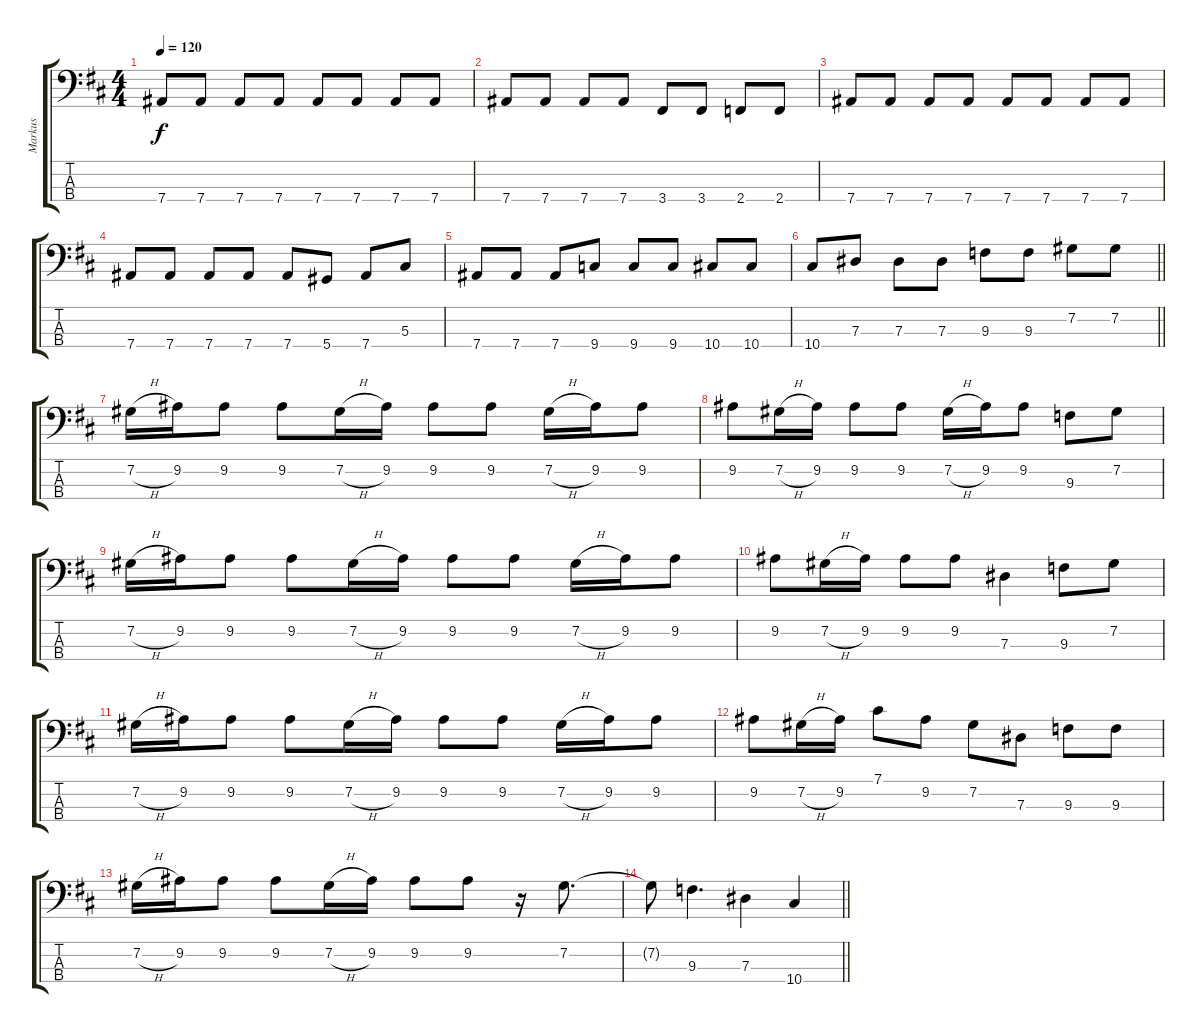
\track ("Markus" "Markus") {instrument electricbassfinger}
\staff {score tabs}
\tuning (Gb2 Db2 Ab1 Eb1) {hide}
\ts (4 4)
\tempo 120
\clef f4
\ks bminor
7.4.8{dy f} 7.4.8 7.4.8 7.4.8 7.4.8 7.4.8 7.4.8 7.4.8 |
7.4.8 7.4.8 7.4.8 7.4.8 3.4.8 3.4.8 2.4.8 2.4.8 |
7.4.8 7.4.8 7.4.8 7.4.8 7.4.8 7.4.8 7.4.8 7.4.8 |
7.4.8 7.4.8 7.4.8 7.4.8 7.4.8 5.4.8 7.4.8 5.3.8 |
7.4.8 7.4.8 7.4.8 9.4.8 9.4.8 9.4.8 10.4.8 10.4.8 |
\barLineRight lightlight
10.4.8 7.3.8 7.3.8 7.3.8 9.3.8 9.3.8 7.2.8 7.2.8 |
7.2{h}.16 9.2.16 9.2.8 9.2.8 7.2{h}.16 9.2.16 9.2.8 9.2.8 7.2{h}.16 9.2.16 9.2.8 |
9.2.8 7.2{h}.16 9.2.16 9.2.8 9.2.8 7.2{h}.16 9.2.16 9.2.8 9.3.8 7.2.8 |
7.2{h}.16 9.2.16 9.2.8 9.2.8 7.2{h}.16 9.2.16 9.2.8 9.2.8 7.2{h}.16 9.2.16 9.2.8 |
9.2.8 7.2{h}.16 9.2.16 9.2.8 9.2.8 7.3.4 9.3.8 7.2.8 |
7.2{h}.16 9.2.16 9.2.8 9.2.8 7.2{h}.16 9.2.16 9.2.8 9.2.8 7.2{h}.16 9.2.16 9.2.8 |
9.2.8 7.2{h}.16 9.2.16 7.1.8 9.2.8 7.2.8 7.3.8 9.3.8 9.3.8 |
7.2{h}.16 9.2.16 9.2.8 9.2.8 7.2{h}.16 9.2.16 9.2.8 9.2.8 r.16 7.2.8{d} |
\barLineRight lightlight
7.2{t}.8 9.3.4{d} 7.3.4 10.4.4
